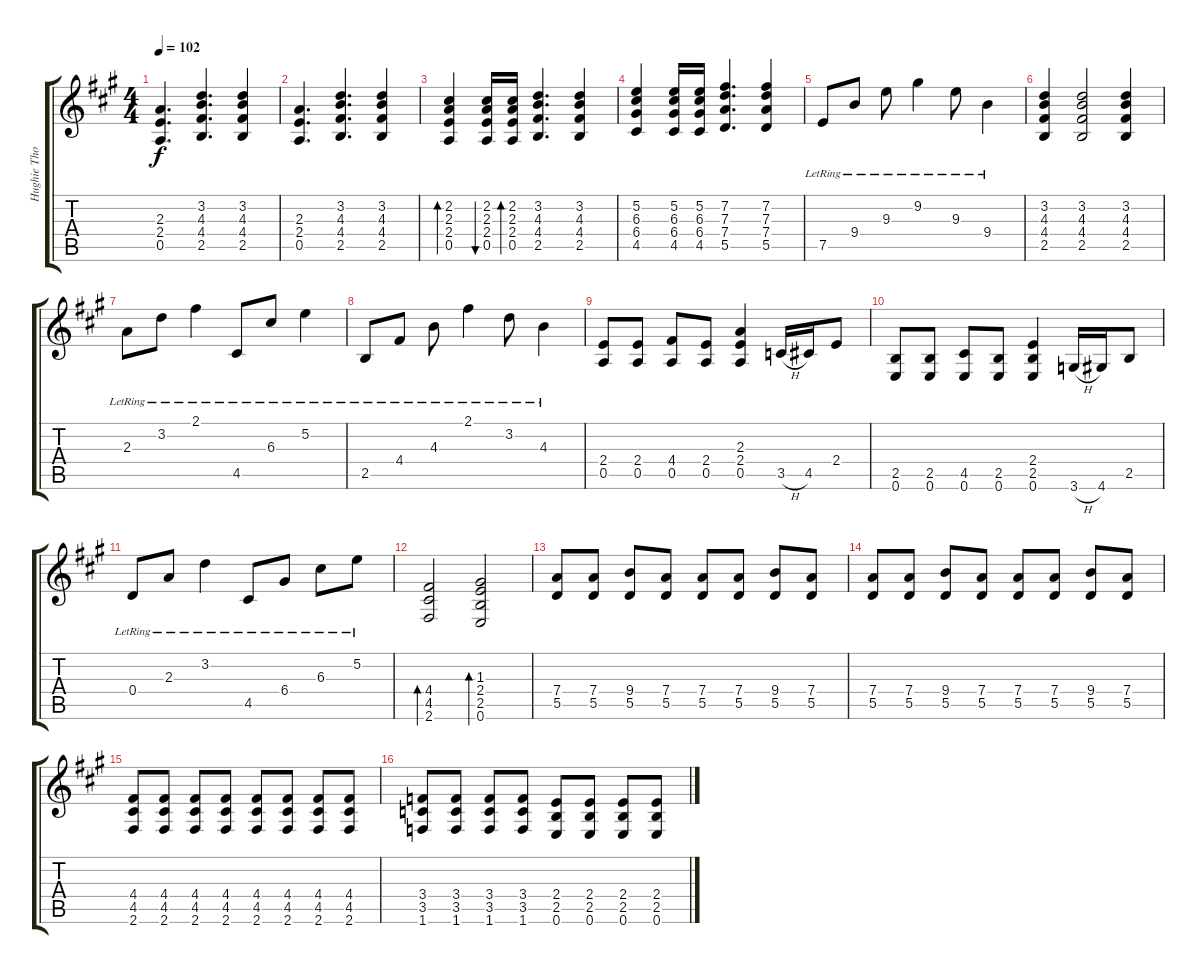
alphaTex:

\track ("Hughie Thomasson Guitar" "Hughie Tho") {instrument overdrivenguitar}
\staff {score tabs}
\tuning (E4 B3 G3 D3 A2 E2) {hide}
\ts (4 4)
\tempo 102
\clef g2
\ks a
(2.3 2.4 0.5).4{d dy f instrument electricguitarclean} (3.2 4.3 4.4 2.5).4{d} (3.2 4.3 4.4 2.5).4 |
(2.3 2.4 0.5).4{d} (3.2 4.3 4.4 2.5).4{d} (3.2 4.3 4.4 2.5).4 |
(2.2 2.3 2.4 0.5).4{bd 60} (2.2 2.3 2.4 0.5).16{bu 60} (2.2 2.3 2.4 0.5).16{bd 60} (3.2 4.3 4.4 2.5).4{d} (3.2 4.3 4.4 2.5).4 |
(5.2 6.3 6.4 4.5).4 (5.2 6.3 6.4 4.5).16 (5.2 6.3 6.4 4.5).16 (7.2 7.3 7.4 5.5).4{d} (7.2 7.3 7.4 5.5).4 |
7.5{lr}.8 9.4{lr}.8 9.3{lr}.8 9.2{lr}.4 9.3{lr}.8 9.4{lr}.4 |
(3.2 4.3 4.4 2.5).4 (3.2 4.3 4.4 2.5).2 (3.2 4.3 4.4 2.5).4 |
2.3{lr}.8 3.2{lr}.8 2.1{lr}.4 4.5{lr}.8 6.3{lr}.8 5.2{lr}.4 |
2.5{lr}.8 4.4{lr}.8 4.3{lr}.8 2.1{lr}.4 3.2{lr}.8 4.3{lr}.4 |
(2.4 0.5).8 (2.4 0.5).8 (4.4 0.5).8 (2.4 0.5).8 (2.3 2.4 0.5).4 3.5{h}.16 4.5.16 2.4.8 |
(2.5 0.6).8 (2.5 0.6).8 (4.5 0.6).8 (2.5 0.6).8 (2.4 2.5 0.6).4 3.6{h}.16 4.6.16 2.5.8 |
0.4{lr}.8 2.3{lr}.8 3.2{lr}.4 4.5{lr}.8 6.4{lr}.8 6.3{lr}.8 5.2{lr}.8 |
(4.4 4.5 2.6).2{bd 240} (1.3 2.4 2.5 0.6).2{bd 240} |
(7.4 5.5).8{volume 8 instrument overdrivenguitar} (7.4 5.5).8 (9.4 5.5).8 (7.4 5.5).8 (7.4 5.5).8 (7.4 5.5).8 (9.4 5.5).8 (7.4 5.5).8 |
(7.4 5.5).8 (7.4 5.5).8 (9.4 5.5).8 (7.4 5.5).8 (7.4 5.5).8 (7.4 5.5).8 (9.4 5.5).8 (7.4 5.5).8 |
(4.4 4.5 2.6).8 (4.4 4.5 2.6).8 (4.4 4.5 2.6).8 (4.4 4.5 2.6).8 (4.4 4.5 2.6).8 (4.4 4.5 2.6).8 (4.4 4.5 2.6).8 (4.4 4.5 2.6).8 |
(3.4 3.5 1.6).8 (3.4 3.5 1.6).8 (3.4 3.5 1.6).8 (3.4 3.5 1.6).8 (2.4 2.5 0.6).8 (2.4 2.5 0.6).8 (2.4 2.5 0.6).8 (2.4 2.5 0.6).8
